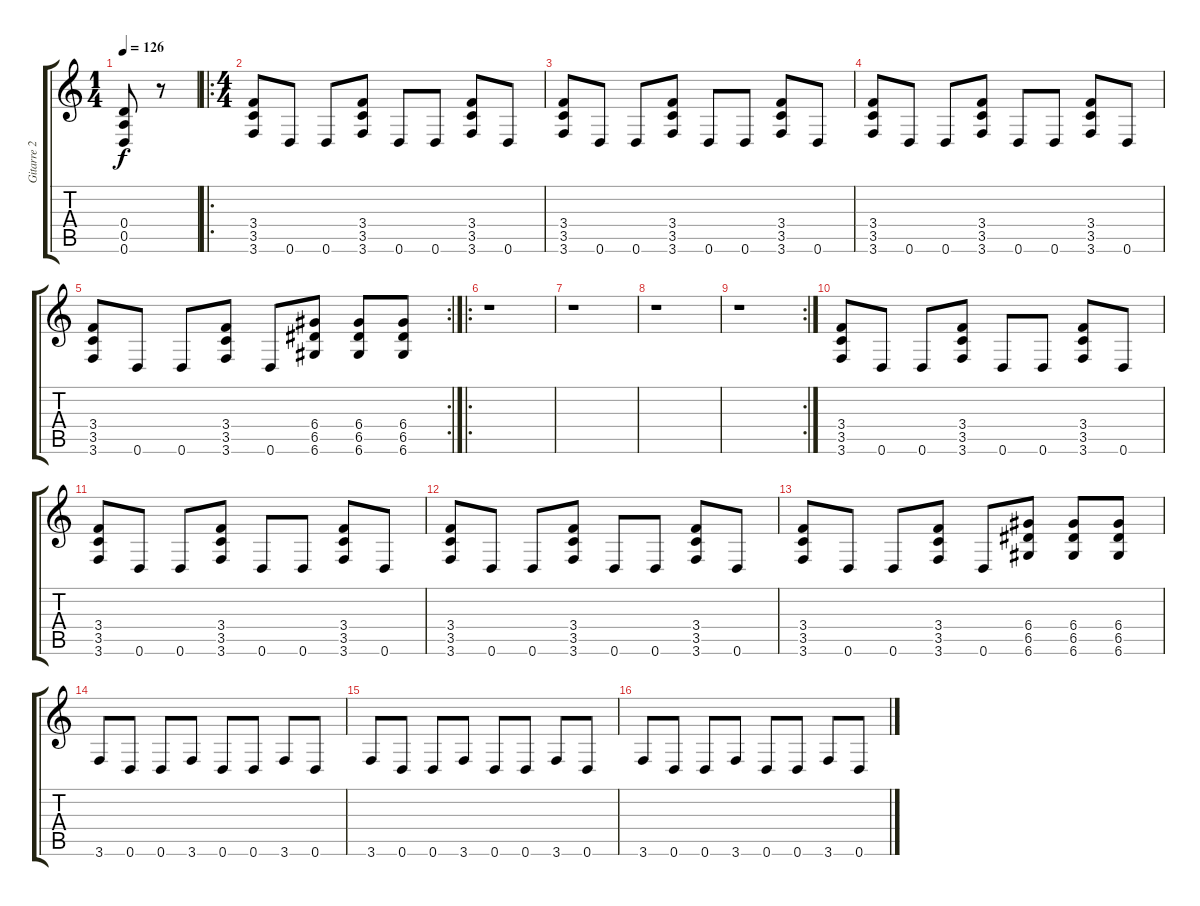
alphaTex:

\track ("Gitarre 2" "Gitarre 2") {instrument distortionguitar}
\staff {score tabs}
\tuning (E4 B3 G3 D3 A2 D2) {hide}
\ts (1 4)
\tempo 126
\clef g2
\ks c
(0.4 0.5 0.6).8{dy f instrument distortionguitar} r.8 |
\ro
\ts (4 4)
(3.4 3.5 3.6).8 0.6.8 0.6.8 (3.4 3.5 3.6).8 0.6.8 0.6.8 (3.4 3.5 3.6).8 0.6.8 |
(3.4 3.5 3.6).8 0.6.8 0.6.8 (3.4 3.5 3.6).8 0.6.8 0.6.8 (3.4 3.5 3.6).8 0.6.8 |
(3.4 3.5 3.6).8 0.6.8 0.6.8 (3.4 3.5 3.6).8 0.6.8 0.6.8 (3.4 3.5 3.6).8 0.6.8 |
\rc 2
(3.4 3.5 3.6).8 0.6.8 0.6.8 (3.4 3.5 3.6).8 0.6.8 (6.4 6.5 6.6).8 (6.4 6.5 6.6).8 (6.4 6.5 6.6).8 |
\ro
r.1 |
r.1 |
r.1 |
\rc 2
r.1 |
(3.4 3.5 3.6).8 0.6.8 0.6.8 (3.4 3.5 3.6).8 0.6.8 0.6.8 (3.4 3.5 3.6).8 0.6.8 |
(3.4 3.5 3.6).8 0.6.8 0.6.8 (3.4 3.5 3.6).8 0.6.8 0.6.8 (3.4 3.5 3.6).8 0.6.8 |
(3.4 3.5 3.6).8 0.6.8 0.6.8 (3.4 3.5 3.6).8 0.6.8 0.6.8 (3.4 3.5 3.6).8 0.6.8 |
(3.4 3.5 3.6).8 0.6.8 0.6.8 (3.4 3.5 3.6).8 0.6.8 (6.4 6.5 6.6).8 (6.4 6.5 6.6).8 (6.4 6.5 6.6).8 |
3.6.8{volume 13 instrument acousticguitarsteel} 0.6.8 0.6.8 3.6.8 0.6.8 0.6.8 3.6.8 0.6.8 |
3.6.8 0.6.8 0.6.8 3.6.8 0.6.8 0.6.8 3.6.8 0.6.8 |
3.6.8 0.6.8 0.6.8 3.6.8 0.6.8 0.6.8 3.6.8 0.6.8
